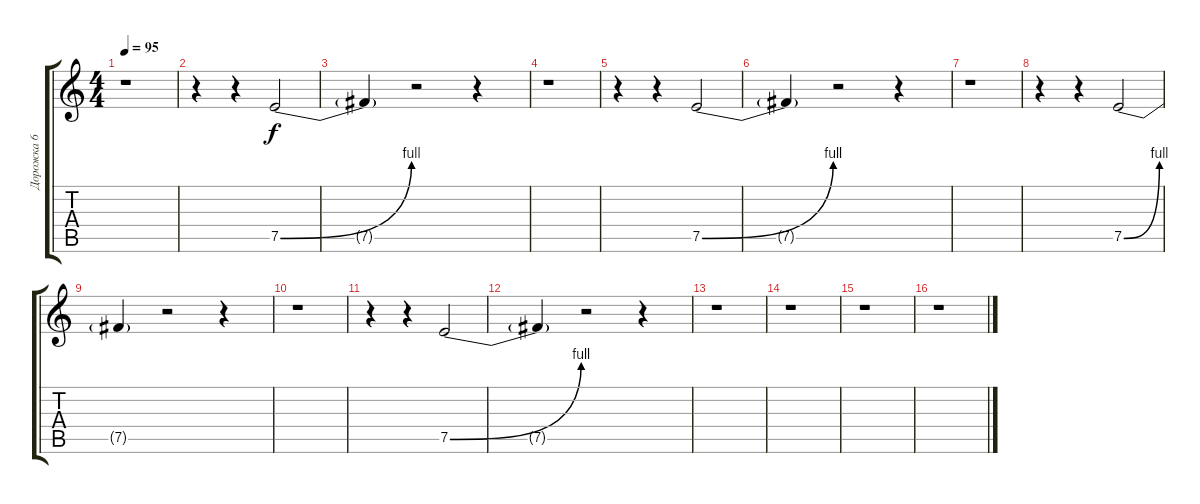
\track ("Дорожка 6" "Дорожка 6") {instrument distortionguitar}
\staff {score tabs}
\tuning (E4 B3 G3 D3 A2 E2) {hide}
\ts (4 4)
\tempo 95
\clef g2
\ks c
r.1{dy f} |
r.4 r.4 7.5{be (bend 0 0 60 4)}.2 |
7.5{t}.4 r.2 r.4 |
r.1 |
r.4 r.4 7.5{be (bend 0 0 60 4)}.2 |
7.5{t}.4 r.2 r.4 |
r.1 |
r.4 r.4 7.5{be (bend 0 0 60 4)}.2 |
7.5{t}.4 r.2 r.4 |
r.1 |
r.4 r.4 7.5{be (bend 0 0 60 4)}.2 |
7.5{t}.4 r.2 r.4 |
r.1 |
r.1 |
r.1 |
r.1
